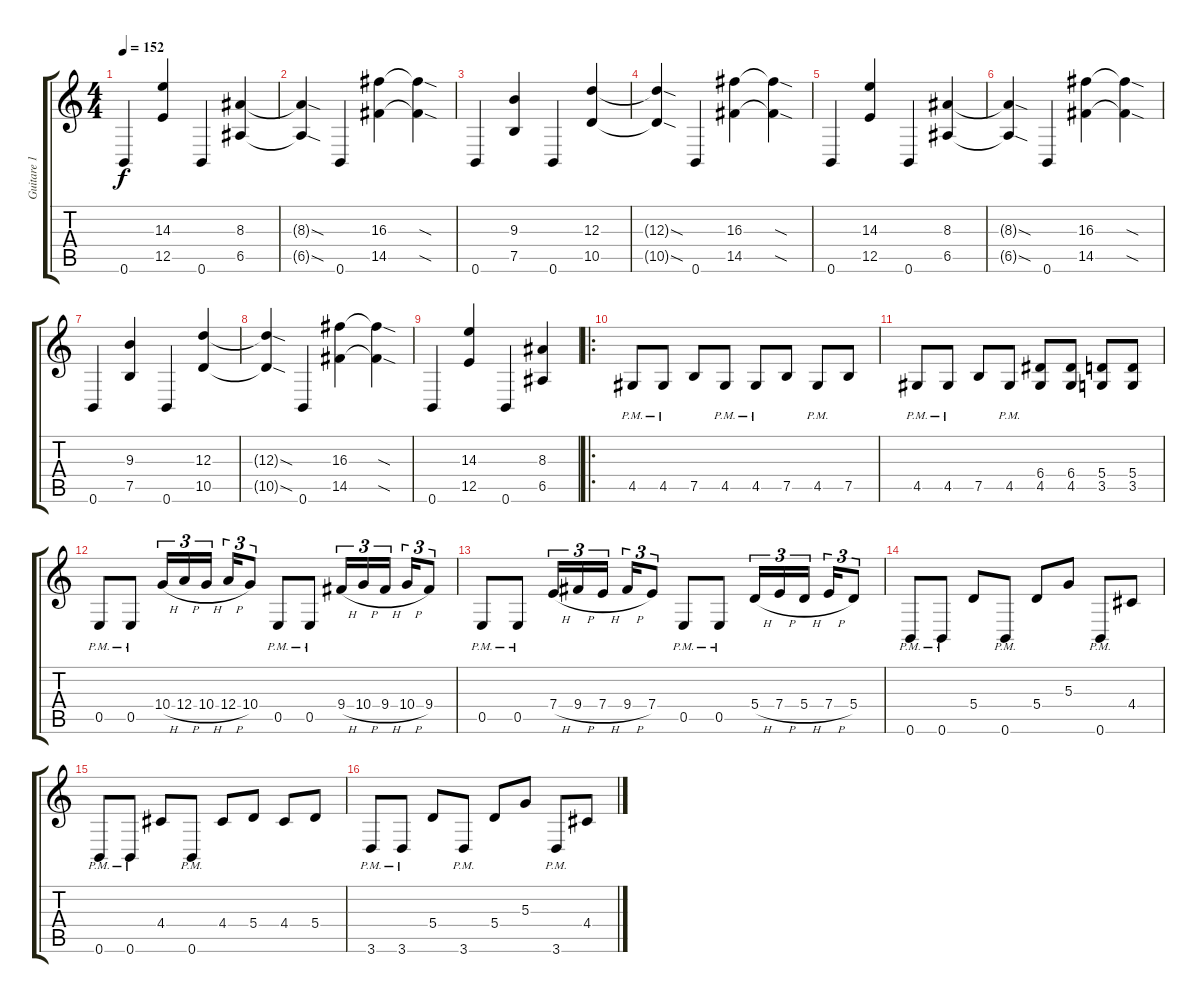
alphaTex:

\track ("Guitare 1" "Guitare 1") {instrument distortionguitar}
\staff {score tabs}
\tuning (B3 Gb3 D3 A2 E2 B1) {hide}
\ts (4 4)
\tempo 152
\clef g2
\ks c
0.6.4{dy f} (14.3 12.5).4 0.6.4 (8.3 6.5).4 |
(8.3{sod t} 6.5{sod t}).4 0.6.4 (16.3 14.5).4 (16.3{sod t} 14.5{sod t}).4 |
0.6.4 (9.3 7.5).4 0.6.4 (12.3 10.5).4 |
(12.3{sod t} 10.5{sod t}).4 0.6.4 (16.3 14.5).4 (16.3{sod t} 14.5{sod t}).4 |
0.6.4 (14.3 12.5).4 0.6.4 (8.3 6.5).4 |
(8.3{sod t} 6.5{sod t}).4 0.6.4 (16.3 14.5).4 (16.3{sod t} 14.5{sod t}).4 |
0.6.4 (9.3 7.5).4 0.6.4 (12.3 10.5).4 |
(12.3{sod t} 10.5{sod t}).4 0.6.4 (16.3 14.5).4 (16.3{sod t} 14.5{sod t}).4 |
0.6.4 (14.3 12.5).4 0.6.4 (8.3 6.5).4 |
\ro
4.5{pm}.8 4.5{pm}.8 7.5.8 4.5{pm}.8 4.5{pm}.8 7.5.8 4.5{pm}.8 7.5.8 |
4.5{pm}.8 4.5{pm}.8 7.5.8 4.5{pm}.8 (6.4 4.5).8 (6.4 4.5).8 (5.4 3.5).8 (5.4 3.5).8 |
0.5{pm}.8 0.5{pm}.8 10.4{h}.16{tu (3 2)} 12.4{h}.16{tu (3 2)} 10.4{h}.16{tu (3 2) beam splitsecondary} 12.4{h}.16{tu (3 2)} 10.4.8{tu (3 2)} 0.5{pm}.8 0.5{pm}.8 9.4{h}.16{tu (3 2)} 10.4{h}.16{tu (3 2)} 9.4{h}.16{tu (3 2) beam splitsecondary} 10.4{h}.16{tu (3 2)} 9.4.8{tu (3 2)} |
0.5{pm}.8 0.5{pm}.8 7.4{h}.16{tu (3 2)} 9.4{h}.16{tu (3 2)} 7.4{h}.16{tu (3 2) beam splitsecondary} 9.4{h}.16{tu (3 2)} 7.4.8{tu (3 2)} 0.5{pm}.8 0.5{pm}.8 5.4{h}.16{tu (3 2)} 7.4{h}.16{tu (3 2)} 5.4{h}.16{tu (3 2) beam splitsecondary} 7.4{h}.16{tu (3 2)} 5.4.8{tu (3 2)} |
0.6{pm}.8 0.6{pm}.8 5.4.8 0.6{pm}.8 5.4.8 5.3.8 0.6{pm}.8 4.4.8 |
0.6{pm}.8 0.6{pm}.8 4.4.8 0.6{pm}.8 4.4.8 5.4.8 4.4.8 5.4.8 |
3.6{pm}.8 3.6{pm}.8 5.4.8 3.6{pm}.8 5.4.8 5.3.8 3.6{pm}.8 4.4.8
